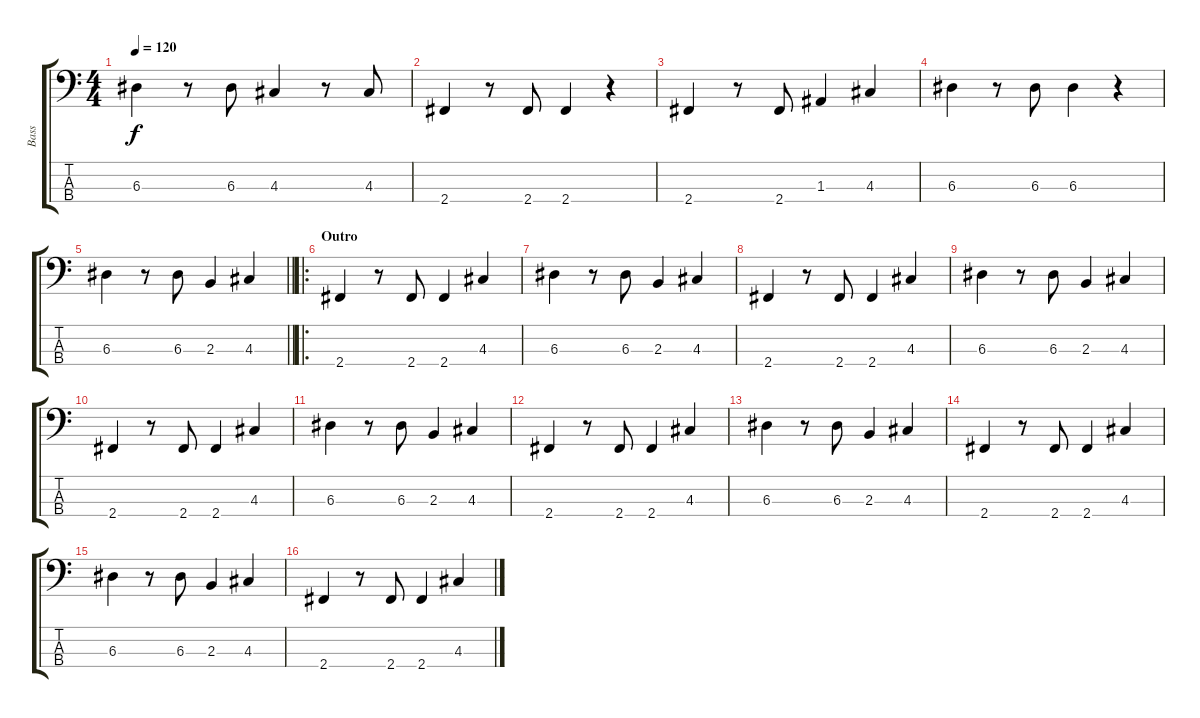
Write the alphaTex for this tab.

\track ("Bass" "Bass") {instrument fretlessbass}
\staff {score tabs}
\tuning (G2 D2 A1 E1) {hide}
\ts (4 4)
\tempo 120
\clef f4
\ks c
6.3.4{dy f} r.8 6.3.8 4.3.4 r.8 4.3.8 |
2.4.4 r.8 2.4.8 2.4.4 r.4 |
2.4.4 r.8 2.4.8 1.3.4 4.3.4 |
6.3.4 r.8 6.3.8 6.3.4 r.4 |
\barLineRight lightlight
6.3.4 r.8 6.3.8 2.3.4 4.3.4 |
\ro
\section ("" "Outro")
2.4.4 r.8 2.4.8 2.4.4 4.3.4 |
6.3.4 r.8 6.3.8 2.3.4 4.3.4 |
2.4.4 r.8 2.4.8 2.4.4 4.3.4 |
6.3.4 r.8 6.3.8 2.3.4 4.3.4 |
2.4.4 r.8 2.4.8 2.4.4 4.3.4 |
6.3.4 r.8 6.3.8 2.3.4 4.3.4 |
2.4.4 r.8 2.4.8 2.4.4 4.3.4 |
6.3.4 r.8 6.3.8 2.3.4 4.3.4 |
2.4.4 r.8 2.4.8 2.4.4 4.3.4 |
6.3.4 r.8 6.3.8 2.3.4 4.3.4 |
2.4.4 r.8 2.4.8 2.4.4 4.3.4
